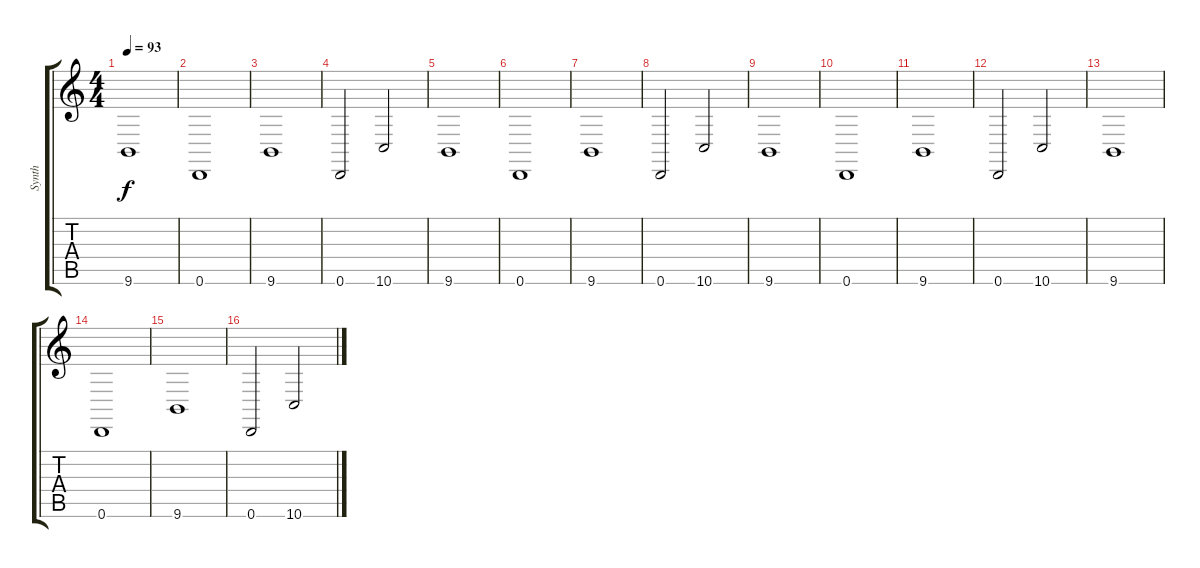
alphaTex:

\track ("Synth" "Synth") {instrument lead2sawtooth}
\staff {score tabs}
\tuning (E4 B3 G3 D3 A2 D2) {hide}
\ts (4 4)
\tempo 93
\clef g2
\ks c
9.6.1{dy f} |
0.6.1 |
9.6.1 |
0.6.2 10.6.2 |
9.6.1 |
0.6.1 |
9.6.1 |
0.6.2 10.6.2 |
9.6.1 |
0.6.1 |
9.6.1 |
0.6.2 10.6.2 |
9.6.1 |
0.6.1 |
9.6.1 |
0.6.2 10.6.2
